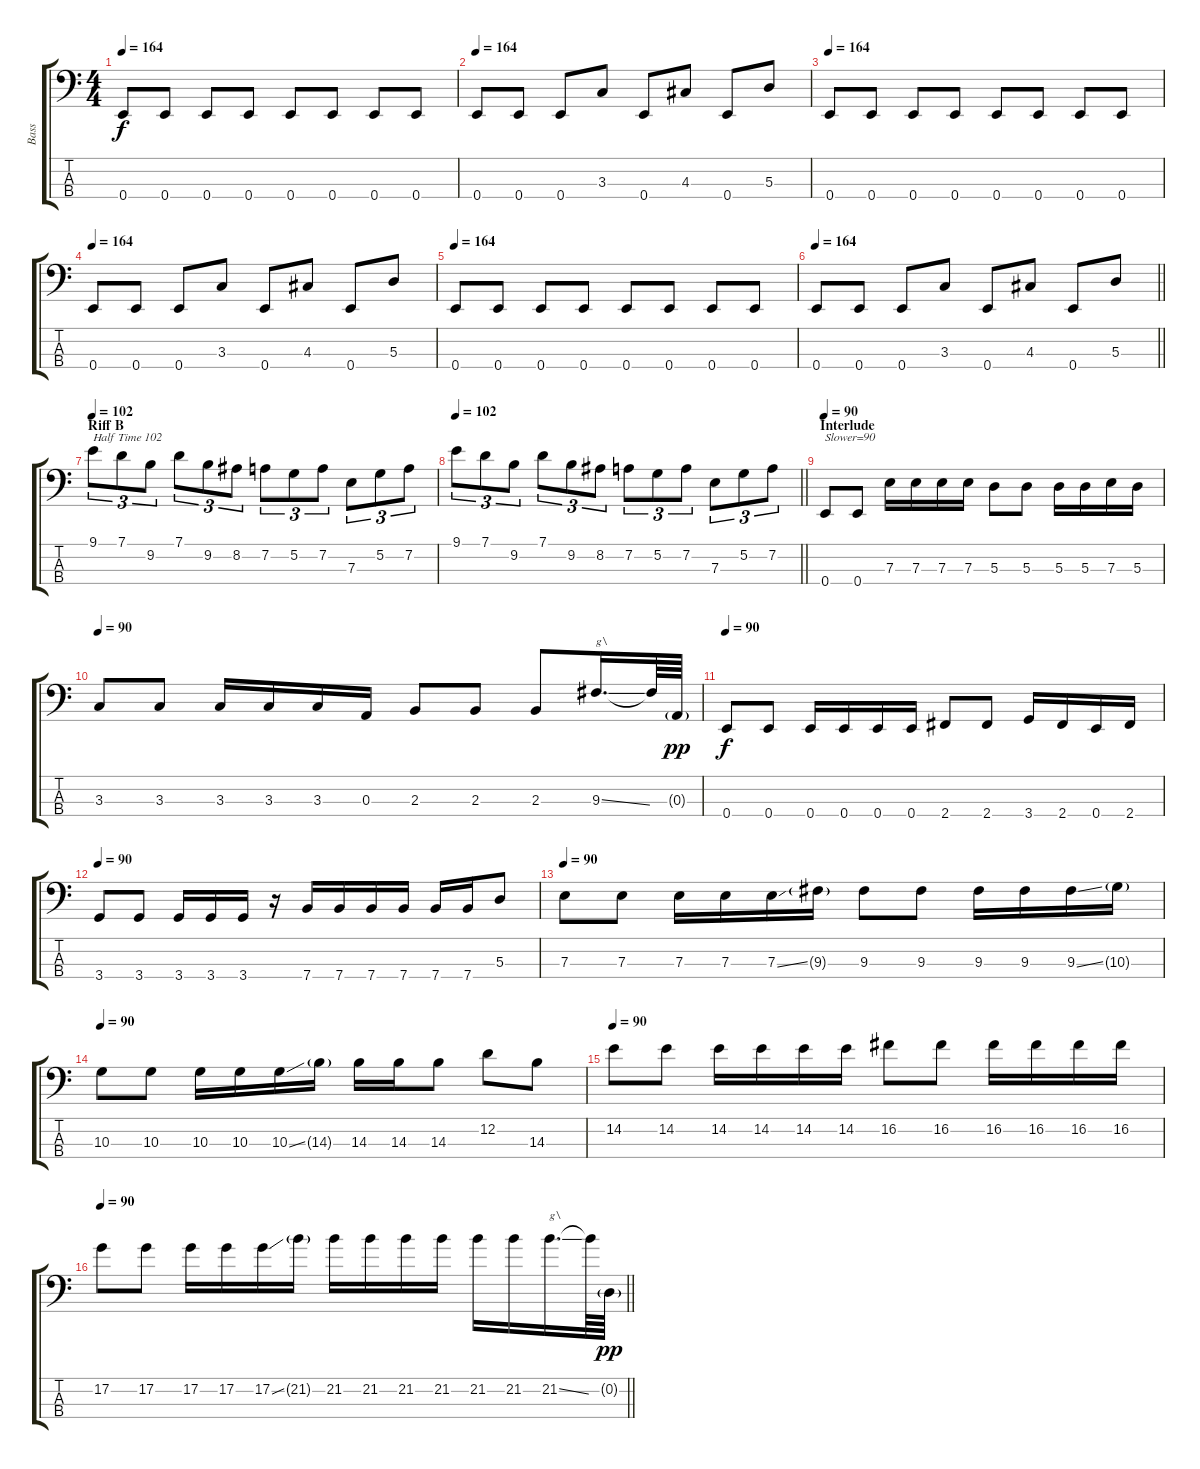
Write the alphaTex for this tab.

\track ("Bass" "Bass") {mute instrument electricbassfinger}
\staff {score tabs}
\tuning (G2 D2 A1 E1) {hide}
\ts (4 4)
\tempo 164
\clef f4
\ks c
0.4.8{dy f} 0.4.8 0.4.8 0.4.8 0.4.8 0.4.8 0.4.8 0.4.8 |
\tempo 164
0.4.8 0.4.8 0.4.8 3.3.8 0.4.8 4.3.8 0.4.8 5.3.8 |
\tempo 164
0.4.8 0.4.8 0.4.8 0.4.8 0.4.8 0.4.8 0.4.8 0.4.8 |
\tempo 164
0.4.8 0.4.8 0.4.8 3.3.8 0.4.8 4.3.8 0.4.8 5.3.8 |
\tempo 164
0.4.8 0.4.8 0.4.8 0.4.8 0.4.8 0.4.8 0.4.8 0.4.8 |
\tempo 164
\barLineRight lightlight
0.4.8 0.4.8 0.4.8 3.3.8 0.4.8 4.3.8 0.4.8 5.3.8 |
\section ("" "Riff B")
\tempo 102
9.1.8{tu (3 2) txt "Half Time 102"} 7.1.8{tu (3 2)} 9.2.8{tu (3 2)} 7.1.8{tu (3 2)} 9.2.8{tu (3 2)} 8.2.8{tu (3 2)} 7.2.8{tu (3 2)} 5.2.8{tu (3 2)} 7.2.8{tu (3 2)} 7.3.8{tu (3 2)} 5.2.8{tu (3 2)} 7.2.8{tu (3 2)} |
\tempo 102
\barLineRight lightlight
9.1.8{tu (3 2)} 7.1.8{tu (3 2)} 9.2.8{tu (3 2)} 7.1.8{tu (3 2)} 9.2.8{tu (3 2)} 8.2.8{tu (3 2)} 7.2.8{tu (3 2)} 5.2.8{tu (3 2)} 7.2.8{tu (3 2)} 7.3.8{tu (3 2)} 5.2.8{tu (3 2)} 7.2.8{tu (3 2)} |
\section ("" "Interlude")
\tempo 90
0.4.8{txt "Slower=90"} 0.4.8 7.3.16 7.3.16 7.3.16 7.3.16 5.3.8 5.3.8 5.3.16 5.3.16 7.3.16 5.3.16 |
\tempo 90
3.3.8 3.3.8 3.3.16 3.3.16 3.3.16 0.3.16 2.3.8 2.3.8 2.3.8 9.3{ss}.16{d txt "g\\"} 9.3{t}.64 0.3{g}.64{dy pp} |
\tempo 90
0.4.8{dy f} 0.4.8 0.4.16 0.4.16 0.4.16 0.4.16 2.4.8 2.4.8 3.4.16 2.4.16 0.4.16 2.4.16 |
\tempo 90
3.4.8 3.4.8 3.4.16 3.4.16 3.4.16 r.16 7.4.16 7.4.16 7.4.16 7.4.16 7.4.16 7.4.16 5.3.8 |
\tempo 90
7.3.8 7.3.8 7.3.16 7.3.16 7.3{ss}.16 9.3{g}.16 9.3.8 9.3.8 9.3.16 9.3.16 9.3{ss}.16 10.3{g}.16 |
\tempo 90
10.3.8 10.3.8 10.3.16 10.3.16 10.3{ss}.16 14.3{g}.16 14.3.16 14.3.16 14.3.8 12.2.8 14.3.8 |
\tempo 90
14.2.8 14.2.8 14.2.16 14.2.16 14.2.16 14.2.16 16.2.8 16.2.8 16.2.16 16.2.16 16.2.16 16.2.16 |
\tempo 90
\barLineRight lightlight
17.2.8 17.2.8 17.2.16 17.2.16 17.2{ss}.16 21.2{g}.16 21.2.16 21.2.16 21.2.16 21.2.16 21.2.16 21.2.16 21.2{ss}.16{d txt "g\\"} 21.2{t}.64 0.2{g}.64{dy pp}
